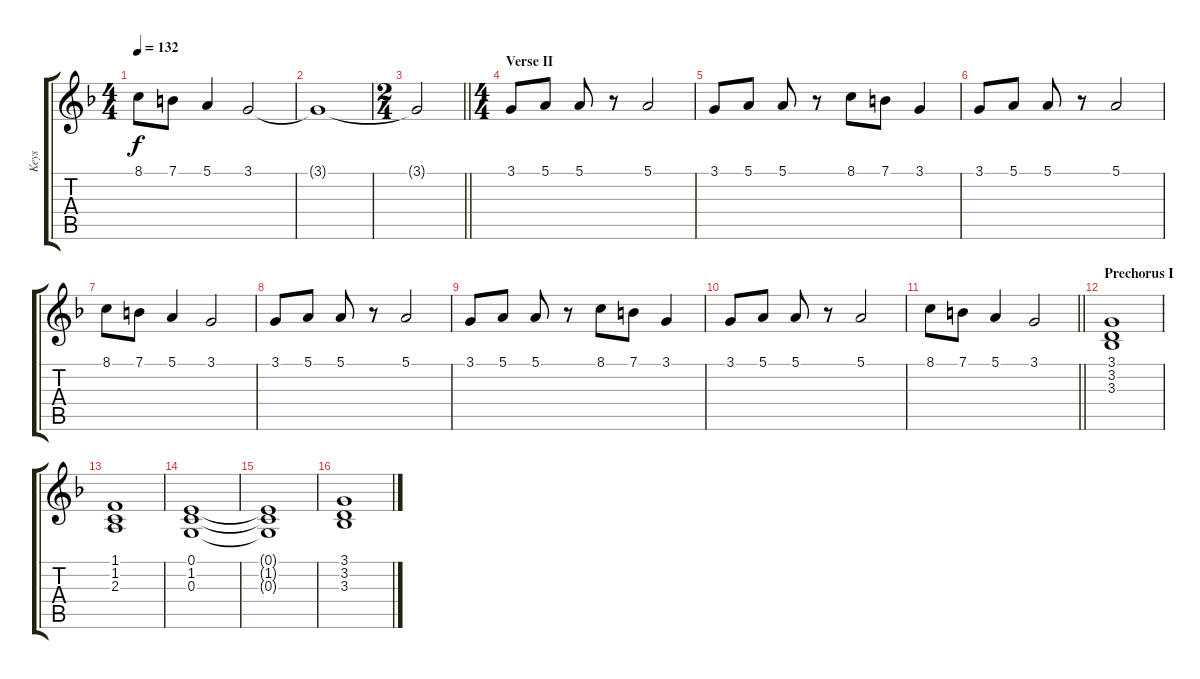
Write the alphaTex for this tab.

\track ("Keys" "Keys") {instrument choiraahs}
\staff {score tabs}
\tuning (E4 B3 G3 D3 A2 E2) {hide}
\ts (4 4)
\tempo 132
\clef g2
\ks dminor
8.1.8{dy f} 7.1.8 5.1.4 3.1.2 |
3.1{t}.1 |
\ts (2 4)
\barLineRight lightlight
3.1{t}.2 |
\ts (4 4)
\section ("" "Verse II")
3.1.8 5.1.8 5.1.8 r.8 5.1.2 |
3.1.8 5.1.8 5.1.8 r.8 8.1.8 7.1.8 3.1.4 |
3.1.8 5.1.8 5.1.8 r.8 5.1.2 |
8.1.8 7.1.8 5.1.4 3.1.2 |
3.1.8 5.1.8 5.1.8 r.8 5.1.2 |
3.1.8 5.1.8 5.1.8 r.8 8.1.8 7.1.8 3.1.4 |
3.1.8 5.1.8 5.1.8 r.8 5.1.2 |
\barLineRight lightlight
8.1.8 7.1.8 5.1.4 3.1.2 |
\section ("" "Prechorus I")
(3.1 3.2 3.3).1 |
(1.1 1.2 2.3).1 |
(0.1 1.2 0.3).1 |
(0.1{t} 1.2{t} 0.3{t}).1 |
(3.1 3.2 3.3).1
